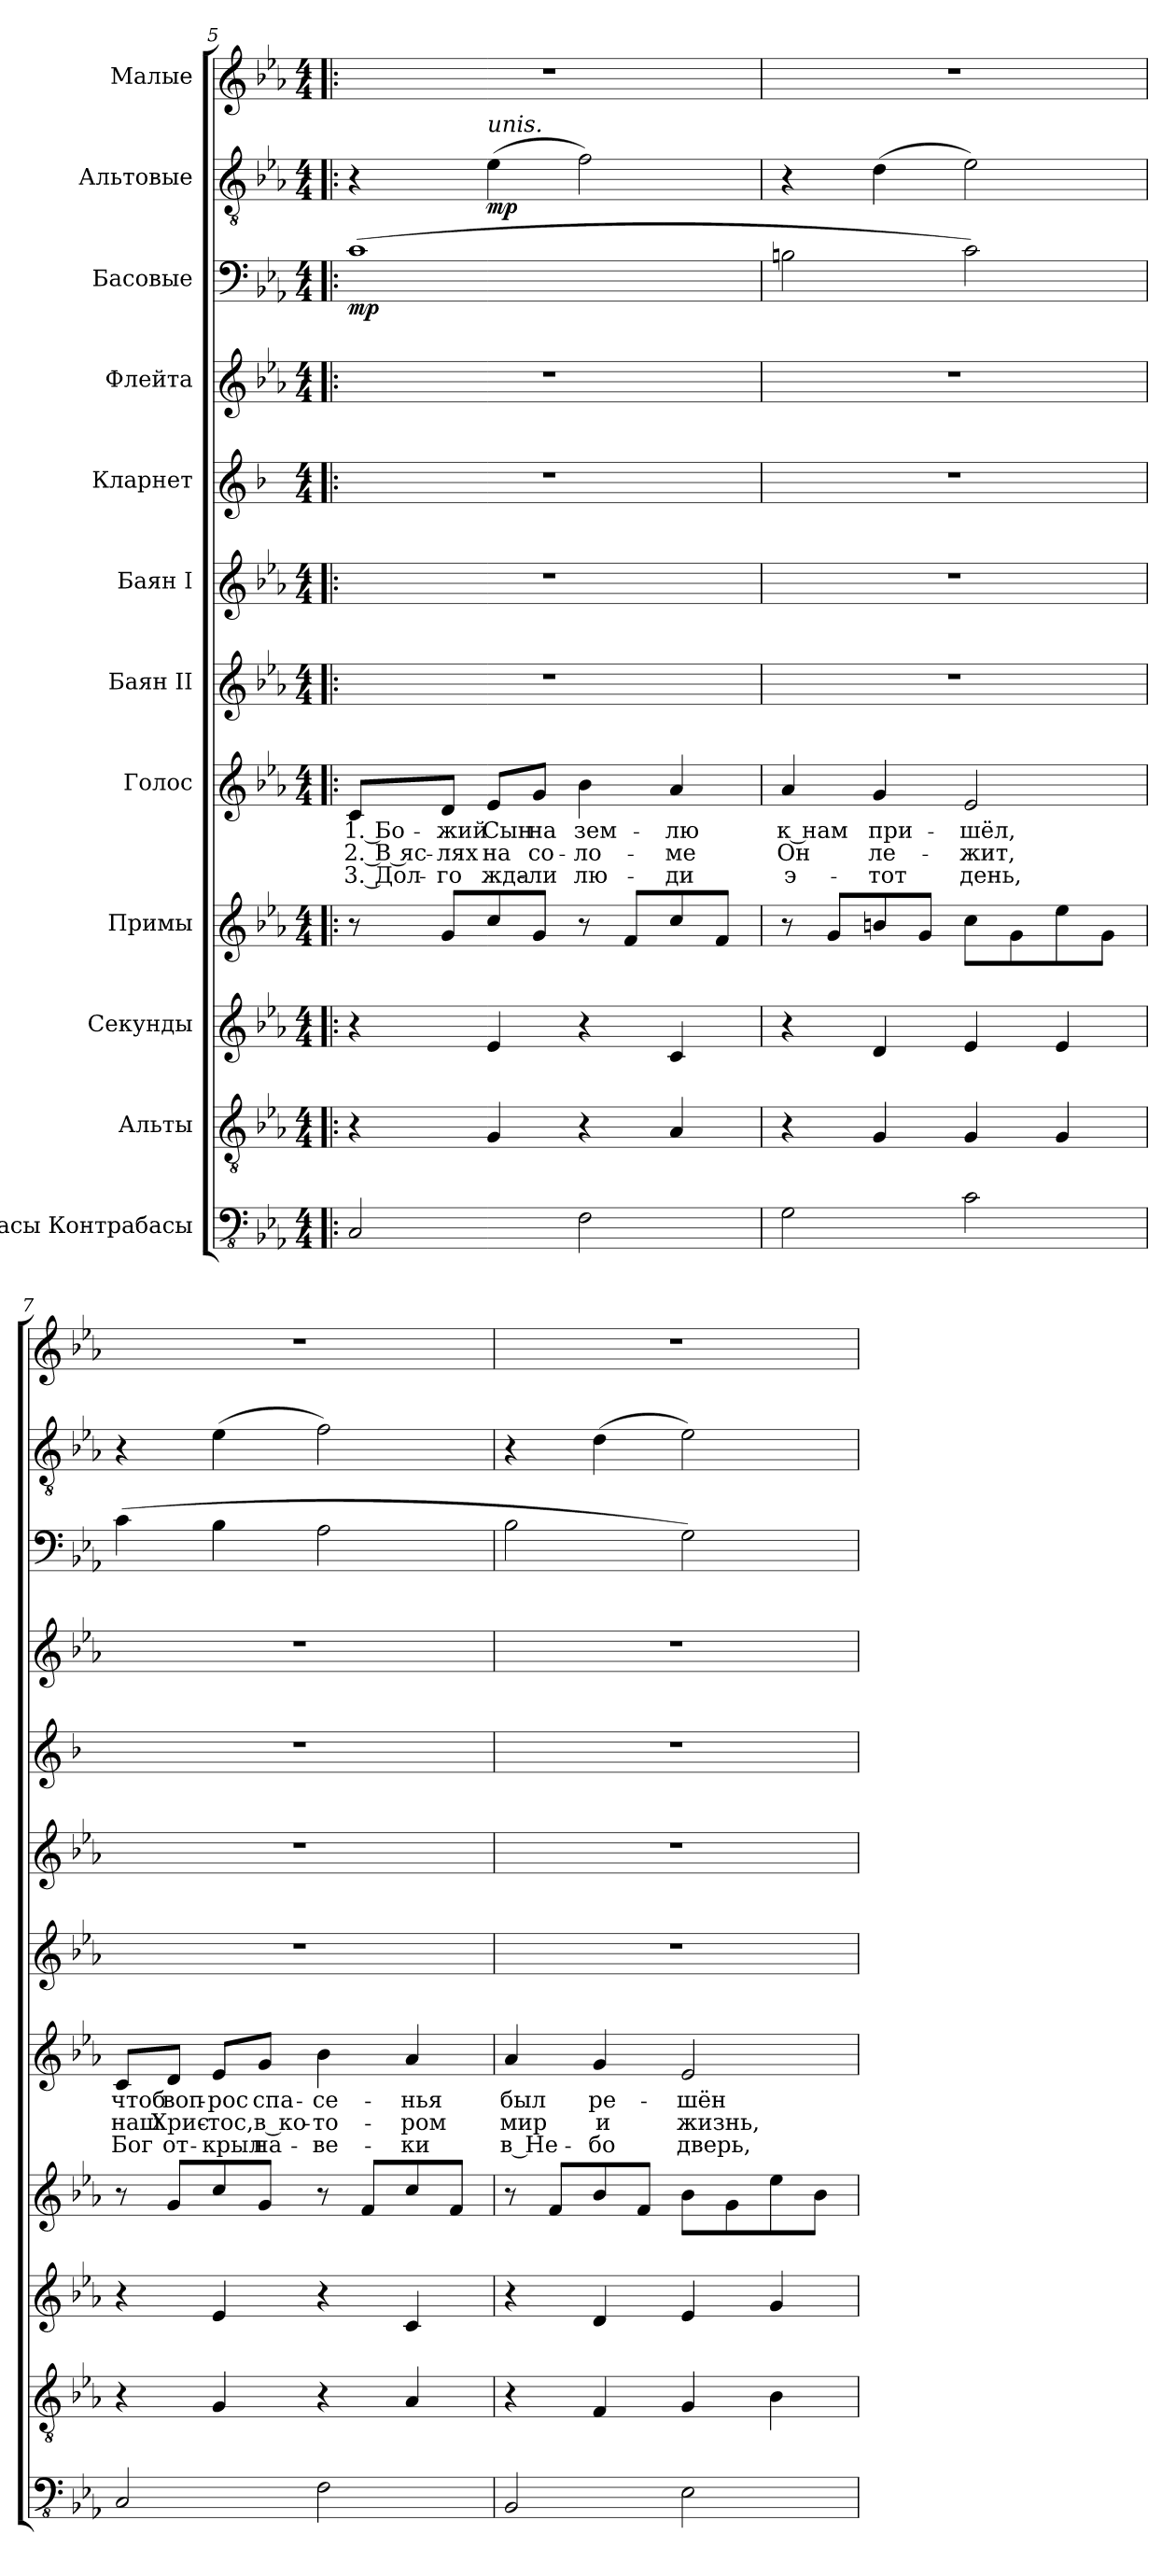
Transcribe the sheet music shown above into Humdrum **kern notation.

**kern	**kern	**kern	**kern	**kern	**text	**text	**text	**kern	**kern	**kern	**kern	**kern	**dynam	**kern	**dynam	**kern
*part12	*part11	*part10	*part9	*part8	*part8	*part8	*part8	*part7	*part6	*part5	*part4	*part3	*part3	*part2	*part2	*part1
*staff12	*staff11	*staff10	*staff9	*staff8	*staff8	*staff8	*staff8	*staff7	*staff6	*staff5	*staff4	*staff3	*staff3	*staff2	*staff2	*staff1
*I"Басы Контрабасы	*I"Альты	*I"Секунды	*I"Примы	*I"Голос	*	*	*	*I"Баян II	*I"Баян I	*I"Кларнет	*I"Флейта	*I"Басовые	*	*I"Альтовые	*	*I"Малые
!!LO:PB:g=z
*clefFv4	*clefGv2	*clefG2	*clefG2	*clefG2	*	*	*	*clefG2	*clefG2	*clefG2	*clefG2	*clefF4	*	*clefGv2	*	*clefG2
*	*	*	*	*	*	*	*	*	*	*ITrd1c2	*	*	*	*	*	*
*k[b-e-a-]	*k[b-e-a-]	*k[b-e-a-]	*k[b-e-a-]	*k[b-e-a-]	*	*	*	*k[b-e-a-]	*k[b-e-a-]	*k[b-e-a-]	*k[b-e-a-]	*k[b-e-a-]	*	*k[b-e-a-]	*	*k[b-e-a-]
*c:	*c:	*c:	*c:	*c:	*	*	*	*c:	*c:	*c:	*c:	*c:	*	*c:	*	*c:
*M4/4	*M4/4	*M4/4	*M4/4	*M4/4	*	*	*	*M4/4	*M4/4	*M4/4	*M4/4	*M4/4	*	*M4/4	*	*M4/4
=5!|:	=5!|:	=5!|:	=5!|:	=5!|:	=5!|:	=5!|:	=5!|:	=5!|:	=5!|:	=5!|:	=5!|:	=5!|:	=5!|:	=5!|:	=5!|:	=5!|:
!	!	!	!	!	!LO:LY:b	!LO:LY:b	!LO:LY:b	!	!	!	!	!	!LO:DY:b	!	!	!
2CC/	4r	4r	8r	8c/L	1. Бо-	2. В яс-	3. Дол-	1r	1r	1r	1r	(>1c	mp	4r	.	1r
!	!	!	!	!	!LO:LY:b	!LO:LY:b	!LO:LY:b	!	!	!	!	!	!	!	!	!
.	.	.	8g/L	8d/J	-жий	-лях	-го	.	.	.	.	.	.	.	.	.
!	!	!	!	!	!	!	!	!	!	!	!	!	!	!LO:TX:a:i:t=unis.	!	!
!	!	!	!	!	!LO:LY:b	!LO:LY:b	!LO:LY:b	!	!	!	!	!	!	!	!LO:DY:b	!
.	4G/	4e-/	8cc/	8e-/L	Сын	на	жда-	.	.	.	.	.	.	(>4e-\	mp	.
!	!	!	!	!	!LO:LY:b	!LO:LY:b	!LO:LY:b	!	!	!	!	!	!	!	!	!
.	.	.	8g/J	8g/J	на	со-	-ли	.	.	.	.	.	.	.	.	.
!	!	!	!	!	!LO:LY:b	!LO:LY:b	!LO:LY:b	!	!	!	!	!	!	!	!	!
2FF\	4r	4r	8r	4b-\	зем-	-ло-	лю-	.	.	.	.	.	.	2f\)	.	.
.	.	.	8f/L	.	.	.	.	.	.	.	.	.	.	.	.	.
!	!	!	!	!	!LO:LY:b	!LO:LY:b	!LO:LY:b	!	!	!	!	!	!	!	!	!
.	4A-/	4c/	8cc/	4a-/	-лю	-ме	-ди	.	.	.	.	.	.	.	.	.
.	.	.	8f/J	.	.	.	.	.	.	.	.	.	.	.	.	.
=6	=6	=6	=6	=6	=6	=6	=6	=6	=6	=6	=6	=6	=6	=6	=6	=6
!	!	!	!	!	!LO:LY:b	!LO:LY:b	!LO:LY:b	!	!	!	!	!	!	!	!	!
2GG\	4r	4r	8r	4a-/	к нам	Он	э-	1r	1r	1r	1r	2Bn\	.	4r	.	1r
.	.	.	8g/L	.	.	.	.	.	.	.	.	.	.	.	.	.
!	!	!	!	!	!LO:LY:b	!LO:LY:b	!LO:LY:b	!	!	!	!	!	!	!	!	!
.	4G/	4d/	8bn/	4g/	при-	ле-	-тот	.	.	.	.	.	.	(>4d\	.	.
.	.	.	8g/J	.	.	.	.	.	.	.	.	.	.	.	.	.
!	!	!	!	!	!LO:LY:b	!LO:LY:b	!LO:LY:b	!	!	!	!	!	!	!	!	!
2C\	4G/	4e-/	8cc\L	2e-/	-шёл,	-жит,	день,	.	.	.	.	2c\)	.	2e-\)	.	.
.	.	.	8g\	.	.	.	.	.	.	.	.	.	.	.	.	.
.	4G/	4e-/	8ee-\	.	.	.	.	.	.	.	.	.	.	.	.	.
.	.	.	8g\J	.	.	.	.	.	.	.	.	.	.	.	.	.
=7	=7	=7	=7	=7	=7	=7	=7	=7	=7	=7	=7	=7	=7	=7	=7	=7
!	!	!	!	!	!LO:LY:b	!LO:LY:b	!LO:LY:b	!	!	!	!	!	!	!	!	!
2CC/	4r	4r	8r	8c/L	чтоб	наш	Бог	1r	1r	1r	1r	(>4c\	.	4r	.	1r
!	!	!	!	!	!LO:LY:b	!LO:LY:b	!LO:LY:b	!	!	!	!	!	!	!	!	!
.	.	.	8g/L	8d/J	воп-	Хрис-	от-	.	.	.	.	.	.	.	.	.
!	!	!	!	!	!LO:LY:b	!LO:LY:b	!LO:LY:b	!	!	!	!	!	!	!	!	!
.	4G/	4e-/	8cc/	8e-/L	-рос	-тос,	-крыл	.	.	.	.	4B-\	.	(>4e-\	.	.
!	!	!	!	!	!LO:LY:b	!LO:LY:b	!LO:LY:b	!	!	!	!	!	!	!	!	!
.	.	.	8g/J	8g/J	спа-	в ко-	на-	.	.	.	.	.	.	.	.	.
!	!	!	!	!	!LO:LY:b	!LO:LY:b	!LO:LY:b	!	!	!	!	!	!	!	!	!
2FF\	4r	4r	8r	4b-\	-се-	-то-	-ве-	.	.	.	.	2A-\	.	2f\)	.	.
.	.	.	8f/L	.	.	.	.	.	.	.	.	.	.	.	.	.
!	!	!	!	!	!LO:LY:b	!LO:LY:b	!LO:LY:b	!	!	!	!	!	!	!	!	!
.	4A-/	4c/	8cc/	4a-/	-нья	-ром	-ки	.	.	.	.	.	.	.	.	.
.	.	.	8f/J	.	.	.	.	.	.	.	.	.	.	.	.	.
=8	=8	=8	=8	=8	=8	=8	=8	=8	=8	=8	=8	=8	=8	=8	=8	=8
!	!	!	!	!	!LO:LY:b	!LO:LY:b	!LO:LY:b	!	!	!	!	!	!	!	!	!
2BBB-/	4r	4r	8r	4a-/	был	мир	в Не-	1r	1r	1r	1r	2B-\	.	4r	.	1r
.	.	.	8f/L	.	.	.	.	.	.	.	.	.	.	.	.	.
!	!	!	!	!	!LO:LY:b	!LO:LY:b	!LO:LY:b	!	!	!	!	!	!	!	!	!
.	4F/	4d/	8b-/	4g/	ре-	и	-бо	.	.	.	.	.	.	(>4d\	.	.
.	.	.	8f/J	.	.	.	.	.	.	.	.	.	.	.	.	.
!	!	!	!	!	!LO:LY:b	!LO:LY:b	!LO:LY:b	!	!	!	!	!	!	!	!	!
2EE-\	4G/	4e-/	8b-\L	2e-/	-шён-	жизнь,	дверь,	.	.	.	.	2G\)	.	2e-\)	.	.
.	.	.	8g\	.	.	.	.	.	.	.	.	.	.	.	.	.
.	4B-\	4g/	8ee-\	.	.	.	.	.	.	.	.	.	.	.	.	.
.	.	.	8b-\J	.	.	.	.	.	.	.	.	.	.	.	.	.
=	=	=	=	=	=	=	=	=	=	=	=	=	=	=	=	=
*-	*-	*-	*-	*-	*-	*-	*-	*-	*-	*-	*-	*-	*-	*-	*-	*-
